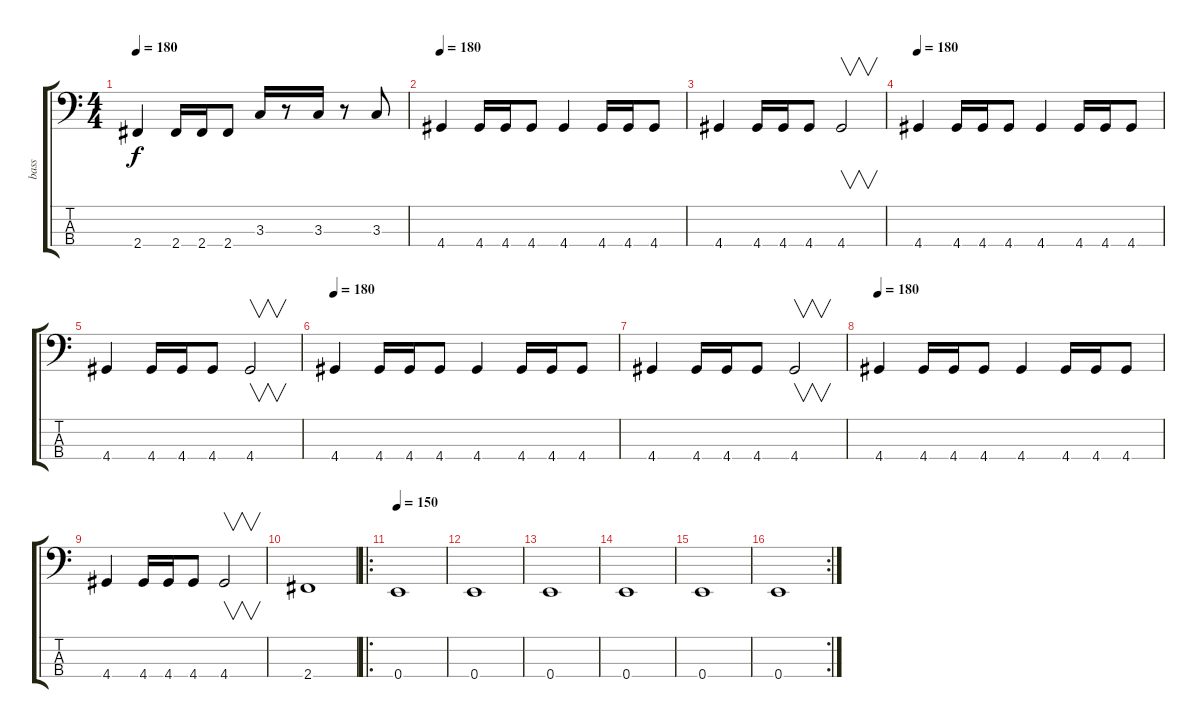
\track ("bass" "bass") {instrument electricbasspick}
\staff {score tabs}
\tuning (G2 D2 A1 E1) {hide}
\ts (4 4)
\tempo 180
\clef f4
\ks c
2.4.4{dy f} 2.4.16 2.4.16 2.4.8 3.3.16 r.8 3.3.16 r.8 3.3.8 |
\tempo 180
4.4.4 4.4.16 4.4.16 4.4.8 4.4.4 4.4.16 4.4.16 4.4.8 |
4.4.4 4.4.16 4.4.16 4.4.8 4.4.2{v} |
\tempo 180
4.4.4 4.4.16 4.4.16 4.4.8 4.4.4 4.4.16 4.4.16 4.4.8 |
4.4.4 4.4.16 4.4.16 4.4.8 4.4.2{v} |
\tempo 180
4.4.4 4.4.16 4.4.16 4.4.8 4.4.4 4.4.16 4.4.16 4.4.8 |
4.4.4 4.4.16 4.4.16 4.4.8 4.4.2{v} |
\tempo 180
4.4.4 4.4.16 4.4.16 4.4.8 4.4.4 4.4.16 4.4.16 4.4.8 |
4.4.4 4.4.16 4.4.16 4.4.8 4.4.2{v} |
2.4.1 |
\ro
\tempo 150
0.4.1 |
0.4.1 |
0.4.1 |
0.4.1 |
0.4.1 |
\rc 2
0.4.1
